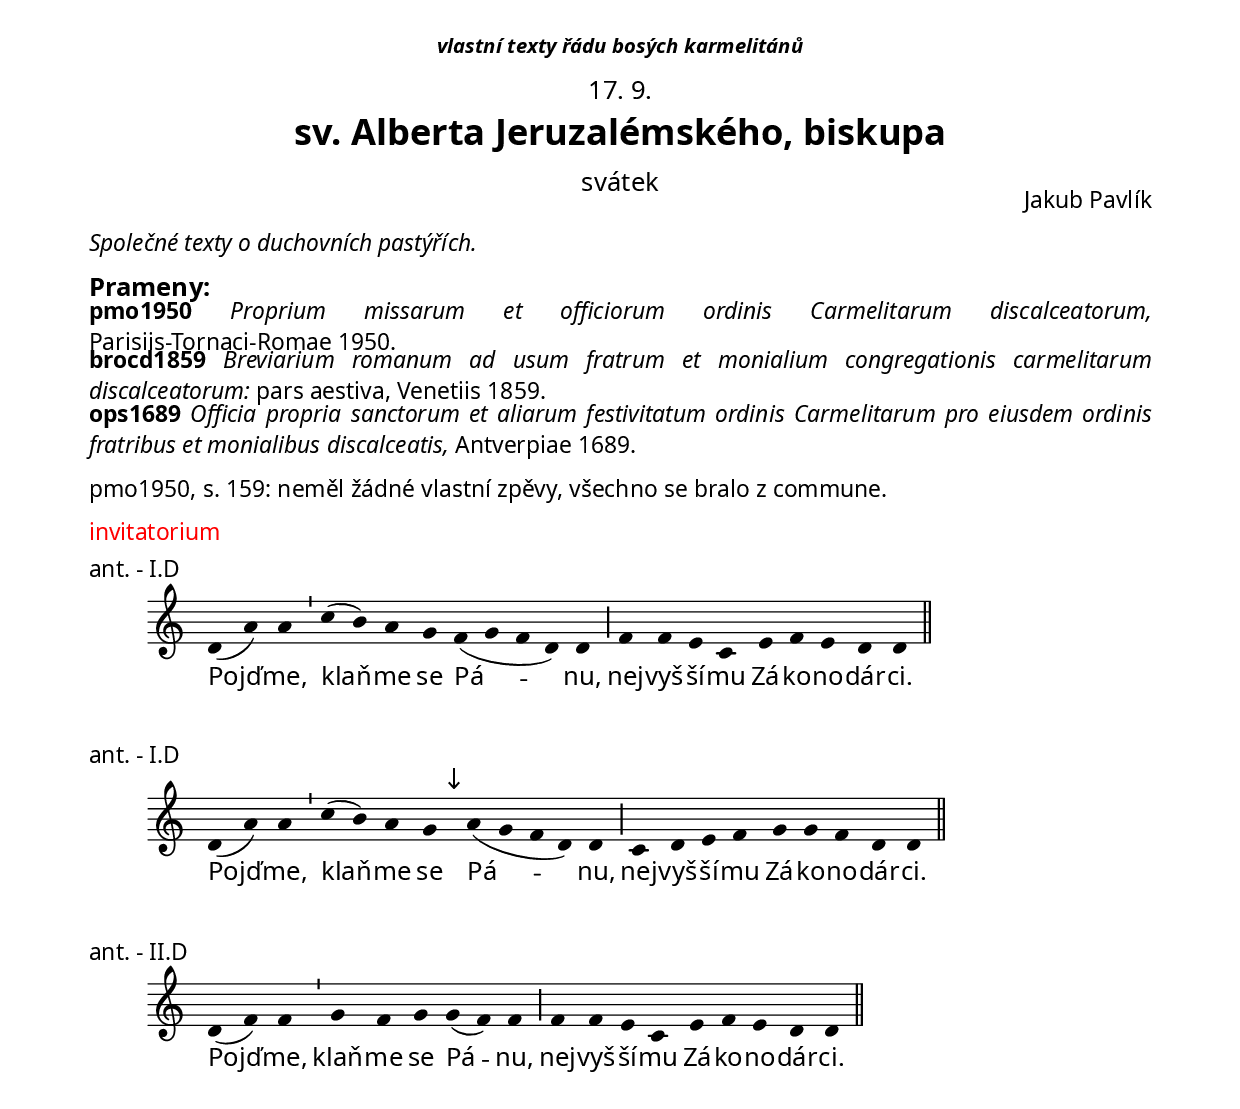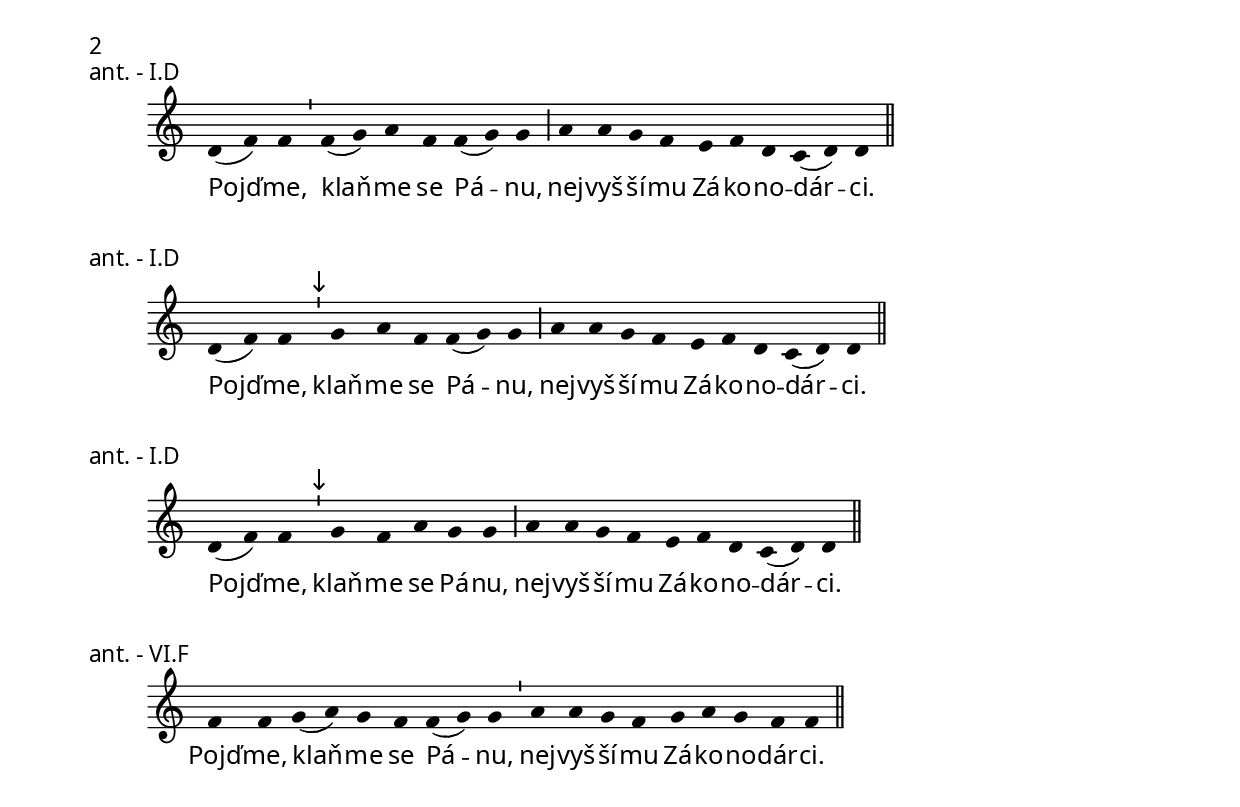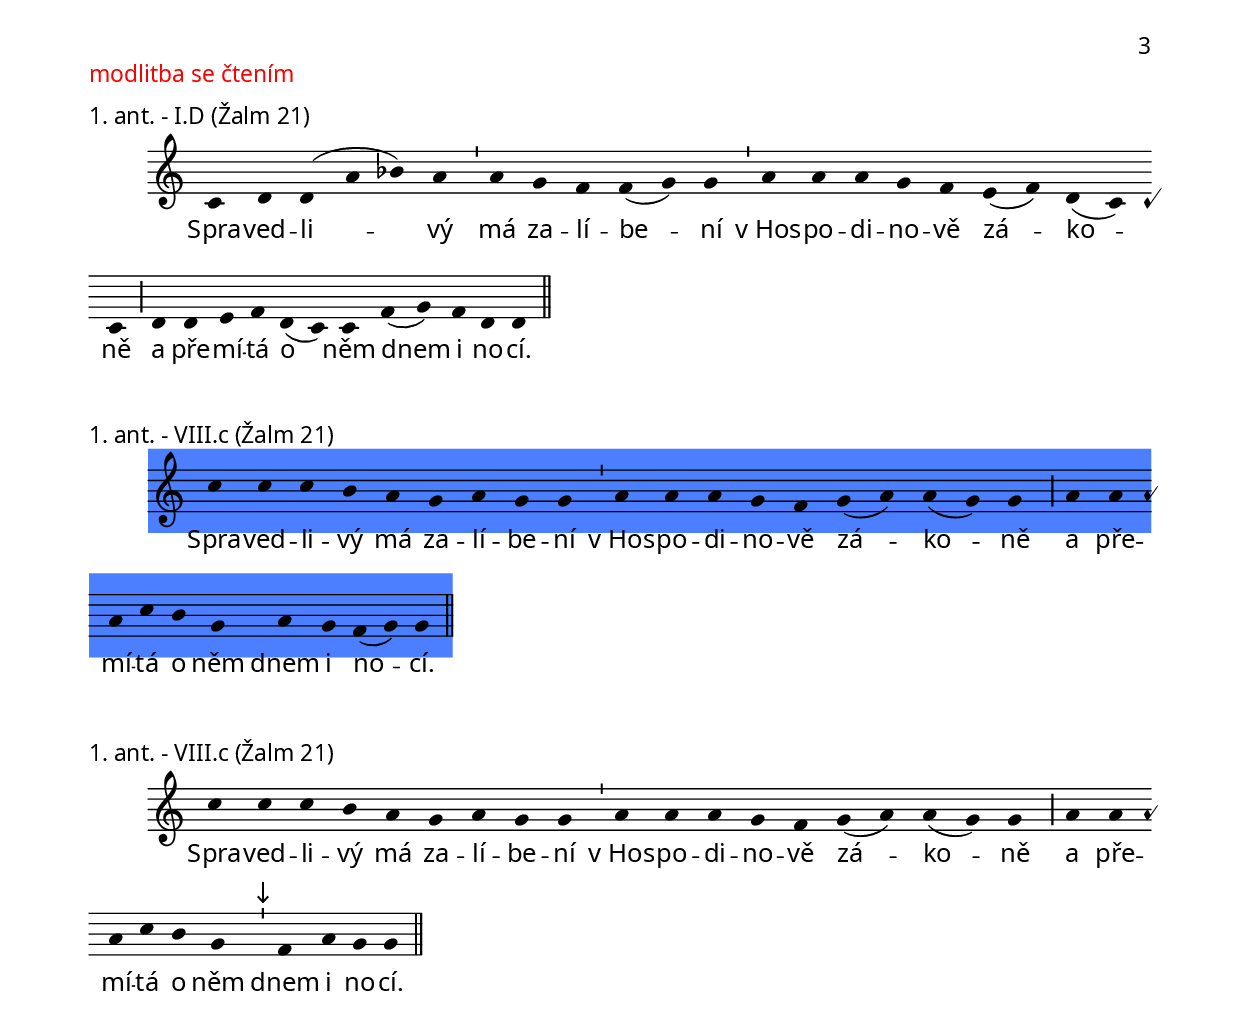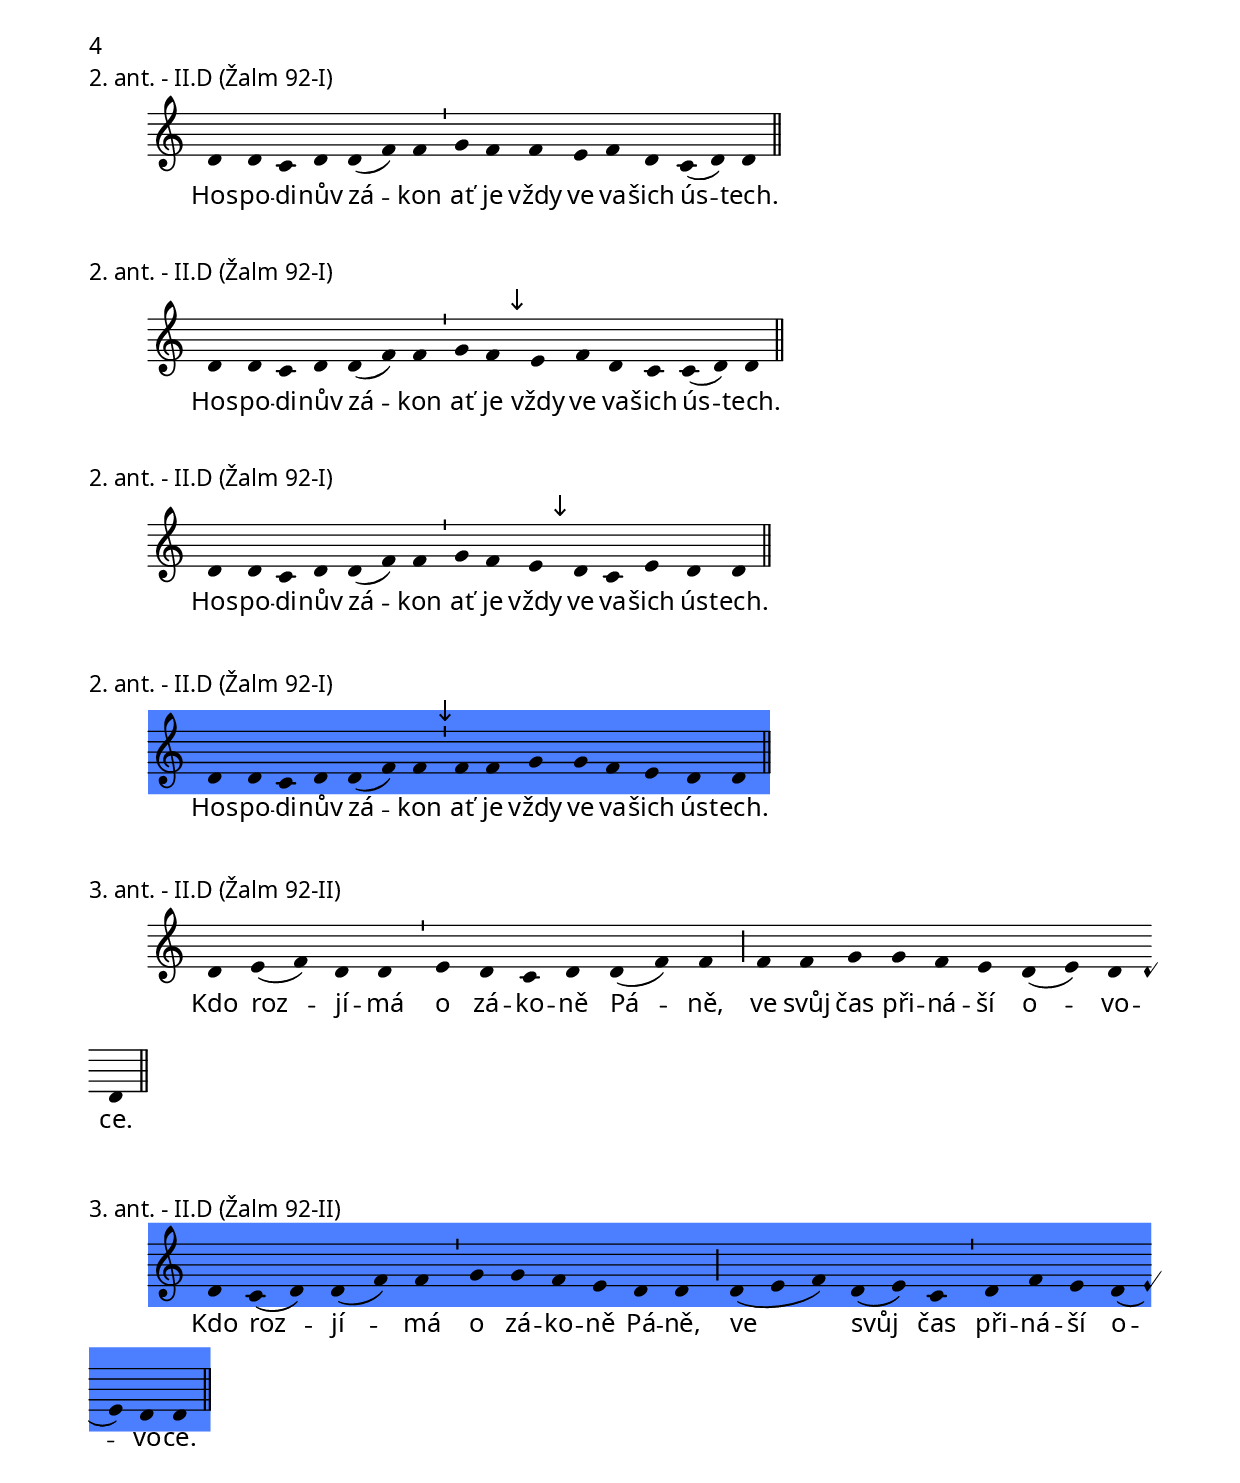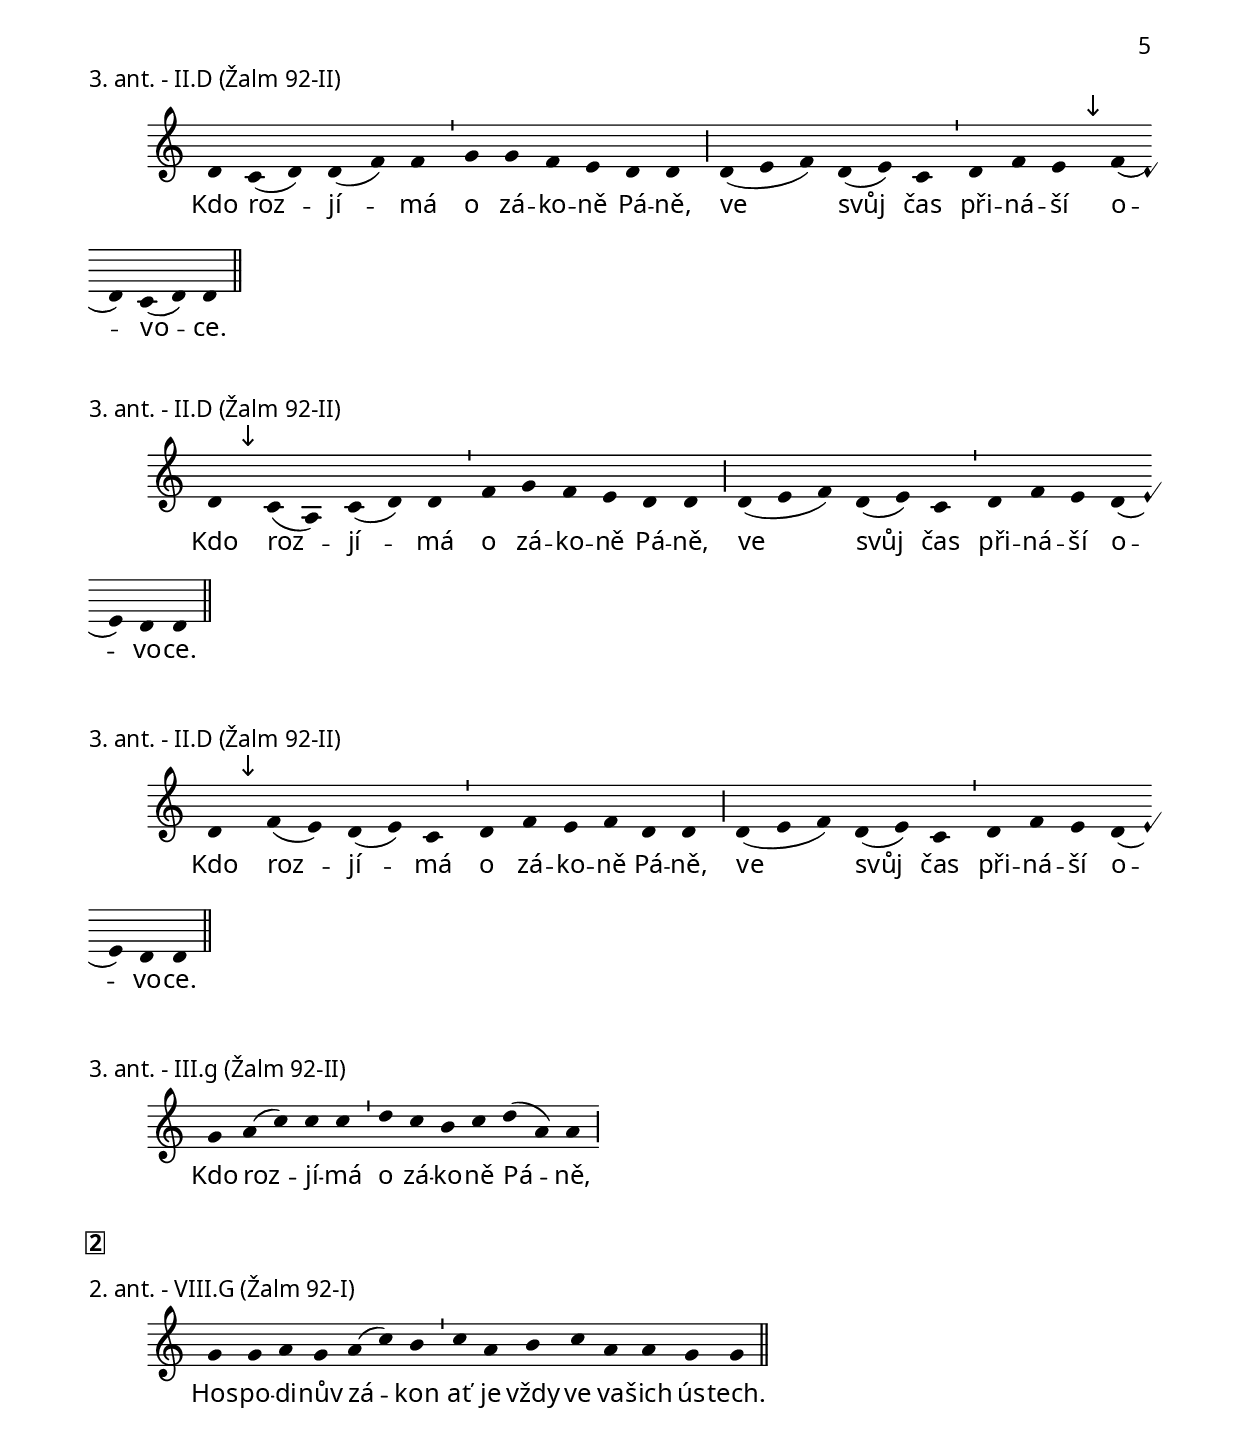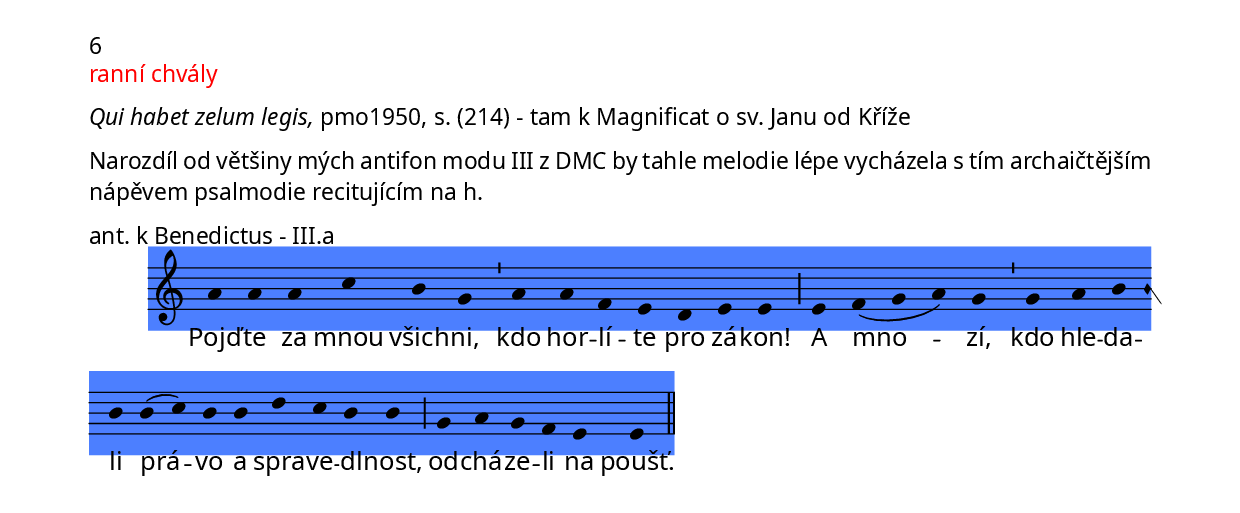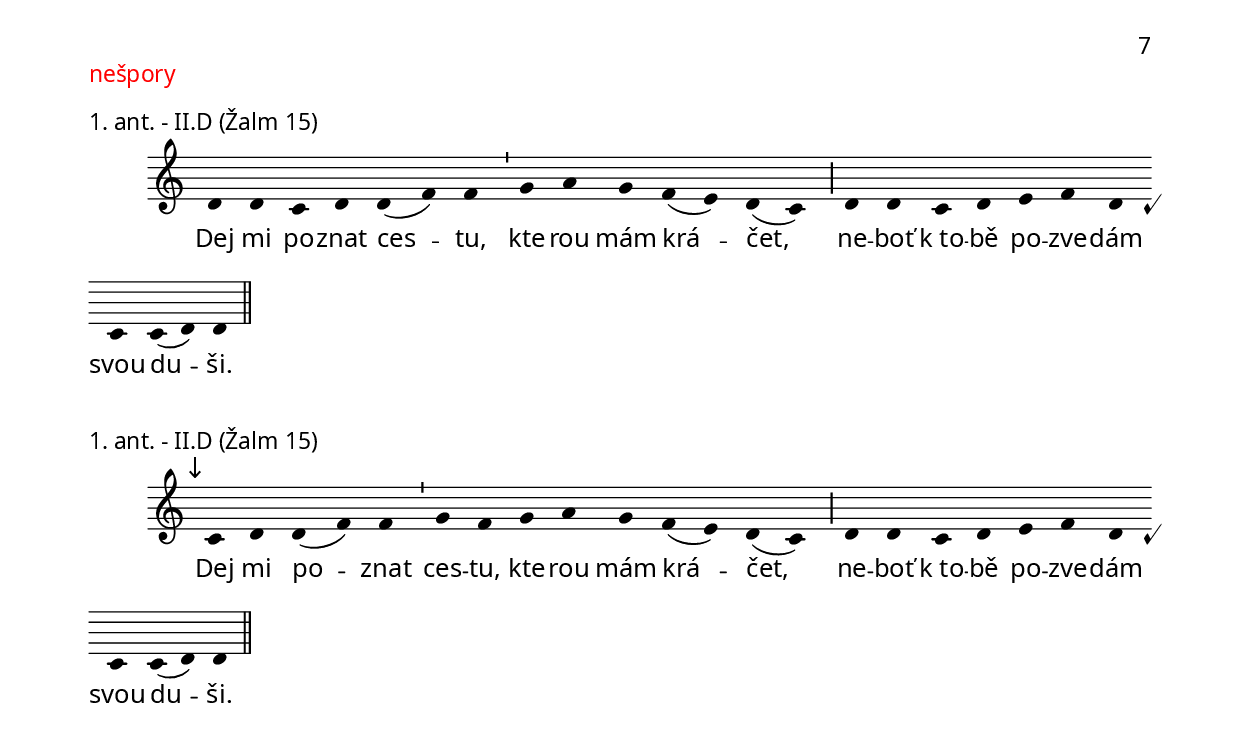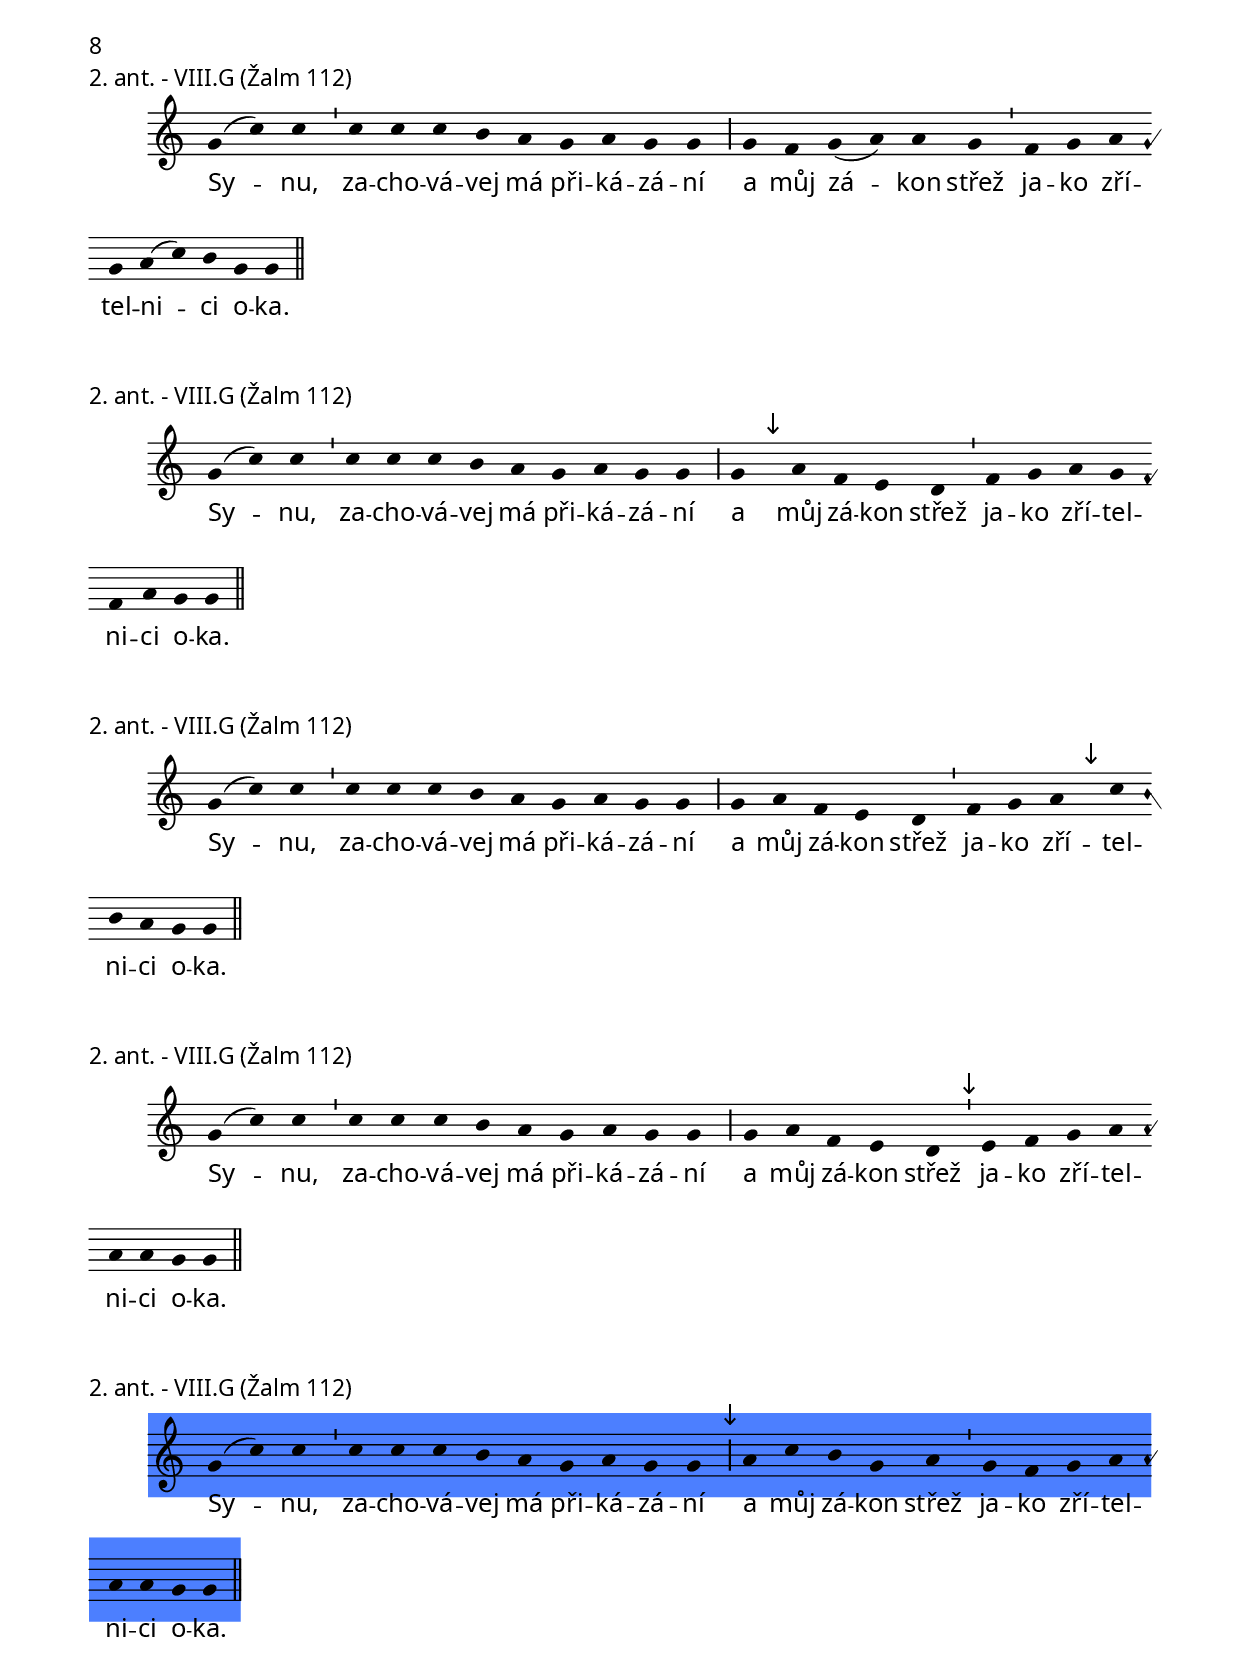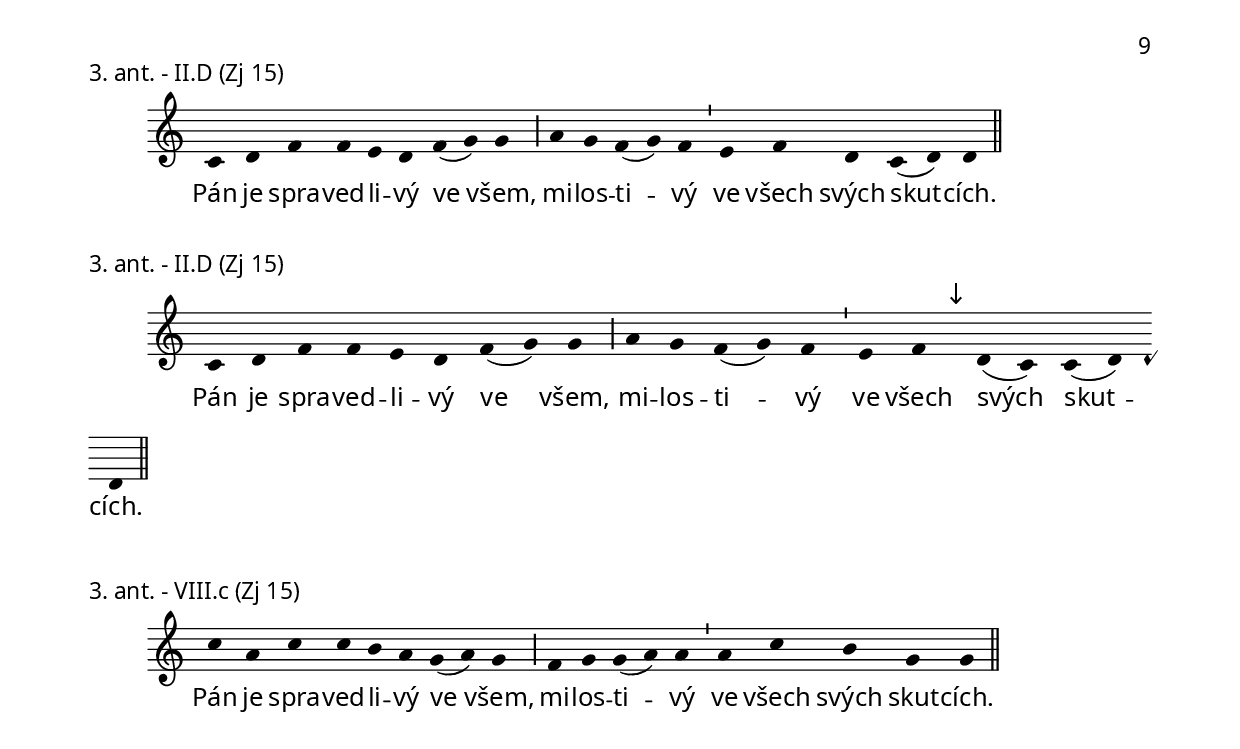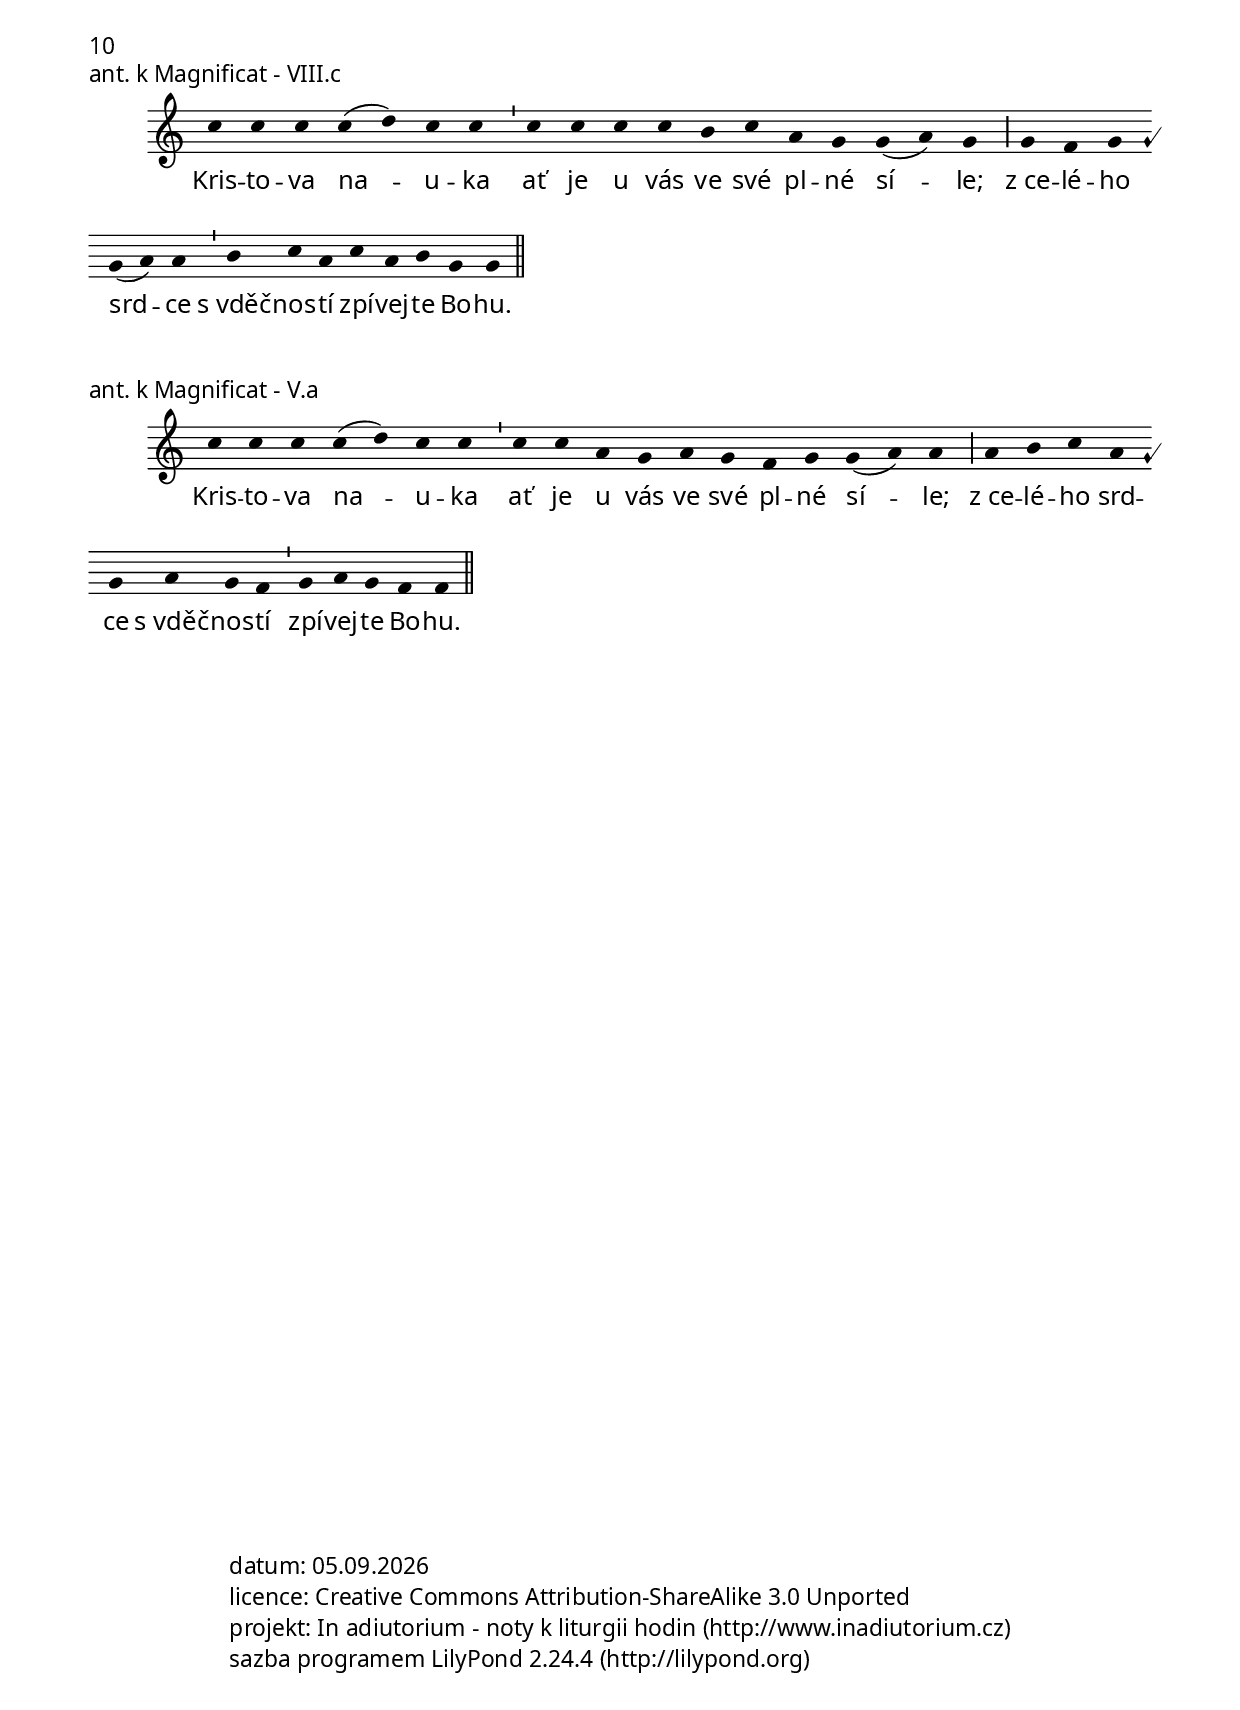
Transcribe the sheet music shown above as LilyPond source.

\version "2.19.80"

\include "../../spolecne.ly"
\include "../../../spolecne/reholni.ly"
\include "../../../dilyresponsorii.ly"
\version "2.12.0"

textyOCD = "vlastní texty řádu bosých karmelitánů"

% vsechny zname prameny, pro pouziti ve variationes
pramenyOCDvse = \markuplist{
  \large\bold{Prameny:}

  \justify\with-url "https://media.musicasacra.com/pdf/carmelite/Proprium_Carmelitarum.pdf" {
    \bold{pmo1950}
    \italic{Proprium missarum et officiorum ordinis Carmelitarum discalceatorum,}
    Parisiis-Tornaci-Romae 1950.
  }

  \justify\with-url "https://www.google.cz/books/edition/Breviarium_romanum_ad_usum_fratrum_et_mo/AKp_pww1OtMC?hl=cs&gbpv=1&pg=PA576&printsec=frontcover" {
    \bold{brocd1859}
    \italic{
      Breviarium romanum
      ad usum fratrum et monialium congregationis carmelitarum discalceatorum:
    }
    pars aestiva,
    Venetiis 1859.
  }

  \justify\with-url "https://www.google.cz/books/edition/Officia_propria_Sanctorum_et_aliarum_fes/9zFFAAAAcAAJ?hl=cs&gbpv=1&pg=PA285&printsec=frontcover" {
    \bold{ops1689}
    \italic{
      Officia propria sanctorum et aliarum festivitatum ordinis Carmelitarum
      pro eiusdem ordinis fratribus et monialibus discalceatis,
    }
    Antverpiae 1689.
  }
}


\header {
  title = \markup\titleSvatek
            "sv. Alberta Jeruzalémského, biskupa"
            svátek
            "17. 9."
            \textyOCD
  composer = "Jakub Pavlík"
}

\markup\communia #'(#:pastyr)

\markuplist\pramenyOCDvse
\markup\justify{
  pmo1950, s. 159:
  neměl žádné vlastní zpěvy, všechno se bralo z commune.
}

\markup {\nadpisHodinka {"invitatorium"}}

\score {
  \relative c' {
    \choralniRezim
    d4( a') a \barMin
    c( b) a g f( g f d) d \barMaior
    f f e c e f e d d \barFinalis
  }
  \addlyrics {
    Pojď -- me, klaň -- me se Pá -- nu,
    nej -- vyš -- ší -- mu Zá -- ko -- no -- dár -- ci.
  }
  \header {
    quid = "ant."
    modus = "I"
    differentia = "D"
    psalmus = ""
    id = "invit"
    piece = \markup {\sestavTitulekBezZalmu}
  }
}

\score {
  \relative c' {
    \choralniRezim
    d4( a') a \barMin
    c( b) a g \mark\sipka a( g f d) d \barMaior
    c d e f g g f d d \barFinalis
  }
  \addlyrics {
    Pojď -- me, klaň -- me se Pá -- nu,
    nej -- vyš -- ší -- mu Zá -- ko -- no -- dár -- ci.
  }
  \header {
    quid = "ant."
    modus = "I"
    differentia = "D"
    psalmus = ""
    id = "invit"
    piece = \markup {\sestavTitulekBezZalmu}
  }
}

\score {
  \relative c' {
    \choralniRezim
    d4( f) f \barMin g f g g( f) f \barMaior
    f f e c e f e d d \barFinalis
  }
  \addlyrics {
    Pojď -- me, klaň -- me se Pá -- nu,
    nej -- vyš -- ší -- mu Zá -- ko -- no -- dár -- ci.
  }
  \header {
    quid = "ant."
    modus = "II"
    differentia = "D"
    psalmus = ""
    id = "invit"
    piece = \markup {\sestavTitulekBezZalmu}
  }
}

\score {
  \relative c' {
    \choralniRezim
    d4( f) f \barMin f( g) a f f( g) g \barMaior
    a a g f e f d c( d) d \barFinalis
  }
  \addlyrics {
    Pojď -- me, klaň -- me se Pá -- nu,
    nej -- vyš -- ší -- mu Zá -- ko -- no -- dár -- ci.
  }
  \header {
    quid = "ant."
    modus = "I"
    differentia = "D"
    psalmus = ""
    id = "invit"
    piece = \markup {\sestavTitulekBezZalmu}
  }
}

\score {
  \relative c' {
    \choralniRezim
    d4( f) f \barMin \mark\sipka g a f f( g) g \barMaior
    a a g f e f d c( d) d \barFinalis
  }
  \addlyrics {
    Pojď -- me, klaň -- me se Pá -- nu,
    nej -- vyš -- ší -- mu Zá -- ko -- no -- dár -- ci.
  }
  \header {
    quid = "ant."
    modus = "I"
    differentia = "D"
    psalmus = ""
    id = "invit"
    piece = \markup {\sestavTitulekBezZalmu}
  }
}

\score {
  \relative c' {
    \choralniRezim
    d4( f) f \barMin \mark\sipka g f a g g \barMaior
    a a g f e f d c( d) d \barFinalis
  }
  \addlyrics {
    Pojď -- me, klaň -- me se Pá -- nu,
    nej -- vyš -- ší -- mu Zá -- ko -- no -- dár -- ci.
  }
  \header {
    quid = "ant."
    modus = "I"
    differentia = "D"
    psalmus = ""
    id = "invit"
    piece = \markup {\sestavTitulekBezZalmu}
  }
}

\score {
  \relative c' {
    \choralniRezim
    f4 f g( a) g f f( g) g \barMin
    a a g f g a g f f \barFinalis
  }
  \addlyrics {
    Pojď -- me, klaň -- me se Pá -- nu,
    nej -- vyš -- ší -- mu Zá -- ko -- no -- dár -- ci.
  }
  \header {
    quid = "ant."
    modus = "VI"
    differentia = "F"
    psalmus = ""
    id = "invit"
    piece = \markup {\sestavTitulekBezZalmu}
  }
}

\pageBreak

\markup {\nadpisHodinka {"modlitba se čtením"}}

\score {
  \relative c' {
    \choralniRezim
    c4 d d( a' bes) a \barMin
    a g f f( g) g \barMin
    a a a g f e( f) d( c) c \barMaior
    d d e f d( c) c f( g) f d d \barFinalis
  }
  \addlyrics {
    Spra -- ved -- li -- vý
    má za -- lí -- be -- ní
    v_Hos -- po -- di -- no -- vě zá -- ko -- ně
    a pře -- mí -- tá o něm dnem i no -- cí.
  }
  \header {
    quid = "1. ant."
    modus = "I"
    differentia = "D"
    psalmus = "Žalm 21"
    id = "mc-a1"
    piece = \markup {\sestavTitulek}
  }
}

\score {
  \relative c'' {
    \zvyraznovacModry
    \choralniRezim
    c4 c c b a g a g g \barMin
    a a a g f g( a) a( g) g \barMaior
    a a a c b g a g f( g) g \barFinalis
  }
  \addlyrics {
    Spra -- ved -- li -- vý má za -- lí -- be -- ní
    v_Hos -- po -- di -- no -- vě zá -- ko -- ně
    a pře -- mí -- tá o něm dnem i no -- cí.
  }
  \header {
    quid = "1. ant."
    modus = "VIII"
    differentia = "c"
    psalmus = "Žalm 21"
    id = "mc-a1"
    piece = \markup {\sestavTitulek}
  }
}

\score {
  \relative c'' {
    \choralniRezim
    c4 c c b a g a g g \barMin
    a a a g f g( a) a( g) g \barMaior
    a a a c b g \mark\sipka \barMin
    f a g g \barFinalis
  }
  \addlyrics {
    Spra -- ved -- li -- vý má za -- lí -- be -- ní
    v_Hos -- po -- di -- no -- vě zá -- ko -- ně
    a pře -- mí -- tá o něm
    dnem i no -- cí.
  }
  \header {
    quid = "1. ant."
    modus = "VIII"
    differentia = "c"
    psalmus = "Žalm 21"
    id = "mc-a1"
    piece = \markup {\sestavTitulek}
  }
}

\pageBreak

\score {
  \relative c' {
    \choralniRezim
    d4 d c d d( f) f \barMin
    g f f e f d c( d) d \barFinalis
  }
  \addlyrics {
    Hos -- po -- di -- nův zá -- kon
    ať je vždy ve va -- šich ús -- tech.
  }
  \header {
    quid = "2. ant."
    modus = "II"
    differentia = "D"
    psalmus = "Žalm 92-I"
    id = "mc-a2"
    piece = \markup {\sestavTitulek}
  }
}

\score {
  \relative c' {
    \choralniRezim
    d4 d c d d( f) f \barMin
    g f \mark\sipka e f d c c( d) d \barFinalis
  }
  \addlyrics {
    Hos -- po -- di -- nův zá -- kon
    ať je vždy ve va -- šich ús -- tech.
  }
  \header {
    quid = "2. ant."
    modus = "II"
    differentia = "D"
    psalmus = "Žalm 92-I"
    id = "mc-a2"
    piece = \markup {\sestavTitulek}
  }
}

\score {
  \relative c' {
    \choralniRezim
    d4 d c d d( f) f \barMin
    g f e \mark\sipka d c e d d \barFinalis
  }
  \addlyrics {
    Hos -- po -- di -- nův zá -- kon
    ať je vždy ve va -- šich ús -- tech.
  }
  \header {
    quid = "2. ant."
    modus = "II"
    differentia = "D"
    psalmus = "Žalm 92-I"
    id = "mc-a2"
    piece = \markup {\sestavTitulek}
  }
}

\score {
  \relative c' {
    \zvyraznovacModry
    \choralniRezim
    d4 d c d d( f) f \barMin
    \mark\sipka f f g g f e d d \barFinalis
  }
  \addlyrics {
    Hos -- po -- di -- nův zá -- kon
    ať je vždy ve va -- šich ús -- tech.
  }
  \header {
    quid = "2. ant."
    modus = "II"
    differentia = "D"
    psalmus = "Žalm 92-I"
    id = "mc-a2"
    piece = \markup {\sestavTitulek}
  }
}

\score {
  \relative c' {
    \choralniRezim
    d4 e( f) d d \barMin e d c d d( f) f \barMaior
    f f g g f e d( e) d d \barFinalis
  }
  \addlyrics {
    Kdo roz -- jí -- má o zá -- ko -- ně Pá -- ně,
    ve svůj čas při -- ná -- ší o -- vo -- ce.
  }
  \header {
    quid = "3. ant."
    modus = "II"
    differentia = "D"
    psalmus = "Žalm 92-II"
    id = "mc-a3"
    piece = \markup {\sestavTitulek}
  }
}

\score {
  \relative c' {
    \zvyraznovacModry
    \choralniRezim
    d4 c( d) d( f) f \barMin g g f e d d \barMaior
    d( e f) d( e) c \barMin d f e d( e) d d \barFinalis
  }
  \addlyrics {
    Kdo roz -- jí -- má o zá -- ko -- ně Pá -- ně,
    ve svůj čas při -- ná -- ší o -- vo -- ce.
  }
  \header {
    quid = "3. ant."
    modus = "II"
    differentia = "D"
    psalmus = "Žalm 92-II"
    id = "mc-a3"
    piece = \markup {\sestavTitulek}
  }
}

\score {
  \relative c' {
    \choralniRezim
    d4 c( d) d( f) f \barMin g g f e d d \barMaior
    d( e f) d( e) c \barMin d f e \mark\sipka f( d) c( d) d \barFinalis
  }
  \addlyrics {
    Kdo roz -- jí -- má o zá -- ko -- ně Pá -- ně,
    ve svůj čas při -- ná -- ší o -- vo -- ce.
  }
  \header {
    quid = "3. ant."
    modus = "II"
    differentia = "D"
    psalmus = "Žalm 92-II"
    id = "mc-a3"
    piece = \markup {\sestavTitulek}
  }
}

\score {
  \relative c' {
    \choralniRezim
    d4 \mark\sipka c( a) c( d) d \barMin f g f e d d \barMaior
    d( e f) d( e) c \barMin d f e d( e) d d \barFinalis
  }
  \addlyrics {
    Kdo roz -- jí -- má o zá -- ko -- ně Pá -- ně,
    ve svůj čas při -- ná -- ší o -- vo -- ce.
  }
  \header {
    quid = "3. ant."
    modus = "II"
    differentia = "D"
    psalmus = "Žalm 92-II"
    id = "mc-a3"
    piece = \markup {\sestavTitulek}
  }
}

\score {
  \relative c' {
    \choralniRezim
    d4 \mark\sipka f( e) d( e) c \barMin d f e f d d \barMaior
    d( e f) d( e) c \barMin d f e d( e) d d \barFinalis
  }
  \addlyrics {
    Kdo roz -- jí -- má o zá -- ko -- ně Pá -- ně,
    ve svůj čas při -- ná -- ší o -- vo -- ce.
  }
  \header {
    quid = "3. ant."
    modus = "II"
    differentia = "D"
    psalmus = "Žalm 92-II"
    id = "mc-a3"
    piece = \markup {\sestavTitulek}
  }
}

\score {
  \relative c'' {
    \choralniRezim
    g4 a( c) c c \barMin d c b c d( a) a \barMaior
  }
  \addlyrics {
    Kdo roz -- jí -- má o zá -- ko -- ně Pá -- ně,
    ve svůj čas při -- ná -- ší o -- vo -- ce.
  }
  \header {
    quid = "3. ant."
    modus = "III"
    differentia = "g"
    psalmus = "Žalm 92-II"
    id = "mc-a3"
    piece = \markup {\sestavTitulek}
  }
}

\markup\nadpisSkupiny 2

\score {
  \relative c'' {
    \choralniRezim
    g4 g a g a( c) b \barMin
    c a b c a a g g \barFinalis
  }
  \addlyrics {
    Hos -- po -- di -- nův zá -- kon
    ať je vždy ve va -- šich ús -- tech.
  }
  \header {
    quid = "2. ant."
    modus = "VIII"
    differentia = "G"
    psalmus = "Žalm 92-I"
    id = "mc-a2"
    piece = \markup {\sestavTitulek}
  }
}

\pageBreak

\markup {\nadpisHodinka {"ranní chvály"}}

\markup\justify{
  \italic{Qui habet zelum legis,} pmo1950, s. (214)
  - tam k Magnificat o sv. Janu od Kříže
}

\markup\justify{
  Narozdíl od většiny mých antifon modu III z DMC
  by tahle melodie lépe vycházela s tím archaičtějším nápěvem psalmodie
  recitujícím na h.
}
\score {
  \relative c'' {
    \zvyraznovacModry
    \choralniRezim
    a4 a a c b g \barMin
    a a f e d e e \barMaior
    e f( g a) g \barMin
    g a b b b( c) b b d c b b \barMaior
    g a g f e e \barFinalis
  }
  \addlyrics {
    Pojď -- te za mnou všich -- ni,
    kdo hor -- lí -- te pro zá -- kon!
    A mno -- zí,
    kdo hle -- da -- li prá -- vo a spra -- ve -- dl -- nost,
    od -- chá -- ze -- li na poušť.
  }
  \header {
    quid = "ant. k Benedictus"
    modus = "III"
    differentia = "a"
    psalmus = ""
    id = "rch-aben"
    piece = \markup {\sestavTitulekBezZalmu}
  }
}

\pageBreak

\markup {\nadpisHodinka {"nešpory"}}

\score {
  \relative c' {
    \choralniRezim
    d4 d c d d( f) f \barMin
    g a g f( e) d( c) \barMaior
    d d c d e f d c c( d) d \barFinalis
  }
  \addlyrics {
    Dej mi po -- znat ces -- tu,
    kte -- rou mám krá -- čet,
    ne -- boť k_to -- bě po -- zve -- dám svou du -- ši.
  }
  \header {
    quid = "1. ant."
    modus = "II"
    differentia = "D"
    psalmus = "Žalm 15"
    id = "ne-a1"
    piece = \markup {\sestavTitulek}
  }
}

\score {
  \relative c' {
    \choralniRezim
    \mark\sipka c4 d d( f) f \barMin
    g f g a g f( e) d( c) \barMaior
    d d c d e f d c c( d) d \barFinalis
  }
  \addlyrics {
    Dej mi po -- znat
    ces -- tu, kte -- rou mám krá -- čet,
    ne -- boť k_to -- bě po -- zve -- dám svou du -- ši.
  }
  \header {
    quid = "1. ant."
    modus = "II"
    differentia = "D"
    psalmus = "Žalm 15"
    id = "ne-a1"
    piece = \markup {\sestavTitulek}
  }
}

\pageBreak

\score {
  \relative c'' {
    \choralniRezim
    g4( c) c \barMin c c c b a g a g g \barMaior
    g f g( a) a g \barMin f g a g a( c) b g g \barFinalis
  }
  \addlyrics {
    Sy -- nu, za -- cho -- vá -- vej má při -- ká -- zá -- ní
    a můj zá -- kon střež
    ja -- ko zří -- tel -- ni -- ci o -- ka.
  }
  \header {
    quid = "2. ant."
    modus = "VIII"
    differentia = "G"
    psalmus = "Žalm 112"
    fial = "commune/commune_reholnikatd.ly#vych-amag?cast=1"
    id = "ne-a2"
    piece = \markup {\sestavTitulek}
  }
}

\score {
  \relative c'' {
    \choralniRezim
    g4( c) c \barMin c c c b a g a g g \barMaior
    g \mark\sipka a f e d \barMin f g a g f a g g \barFinalis
  }
  \addlyrics {
    Sy -- nu, za -- cho -- vá -- vej má při -- ká -- zá -- ní
    a můj zá -- kon střež
    ja -- ko zří -- tel -- ni -- ci o -- ka.
  }
  \header {
    quid = "2. ant."
    modus = "VIII"
    differentia = "G"
    psalmus = "Žalm 112"
    fial = "commune/commune_reholnikatd.ly#vych-amag?cast=1"
    id = "ne-a2"
    piece = \markup {\sestavTitulek}
  }
}

\score {
  \relative c'' {
    \choralniRezim
    g4( c) c \barMin c c c b a g a g g \barMaior
    g a f e d \barMin f g a \mark\sipka c b a g g \barFinalis
  }
  \addlyrics {
    Sy -- nu, za -- cho -- vá -- vej má při -- ká -- zá -- ní
    a můj zá -- kon střež
    ja -- ko zří -- tel -- ni -- ci o -- ka.
  }
  \header {
    quid = "2. ant."
    modus = "VIII"
    differentia = "G"
    psalmus = "Žalm 112"
    fial = "commune/commune_reholnikatd.ly#vych-amag?cast=1"
    id = "ne-a2"
    piece = \markup {\sestavTitulek}
  }
}

\score {
  \relative c'' {
    \choralniRezim
    g4( c) c \barMin c c c b a g a g g \barMaior
    g a f e d \barMin \mark\sipka e f g a a a g g \barFinalis
  }
  \addlyrics {
    Sy -- nu, za -- cho -- vá -- vej má při -- ká -- zá -- ní
    a můj zá -- kon střež
    ja -- ko zří -- tel -- ni -- ci o -- ka.
  }
  \header {
    quid = "2. ant."
    modus = "VIII"
    differentia = "G"
    psalmus = "Žalm 112"
    fial = "commune/commune_reholnikatd.ly#vych-amag?cast=1"
    id = "ne-a2"
    piece = \markup {\sestavTitulek}
  }
}

\score {
  \relative c'' {
    \zvyraznovacModry
    \choralniRezim
    g4( c) c \barMin c c c b a g a g g \barMaior
    \mark\sipka a c b g a \barMin g f g a a a g g \barFinalis
  }
  \addlyrics {
    Sy -- nu, za -- cho -- vá -- vej má při -- ká -- zá -- ní
    a můj zá -- kon střež
    ja -- ko zří -- tel -- ni -- ci o -- ka.
  }
  \header {
    quid = "2. ant."
    modus = "VIII"
    differentia = "G"
    psalmus = "Žalm 112"
    fial = "commune/commune_reholnikatd.ly#vych-amag?cast=1"
    id = "ne-a2"
    piece = \markup {\sestavTitulek}
  }
}

\pageBreak

\score {
  \relative c' {
    \choralniRezim
    c4 d f f e d f( g) g \barMaior
    a g f( g) f \barMin
    e f d c( d) d \barFinalis
  }
  \addlyrics {
    Pán je spra -- ved -- li -- vý ve všem,
    mi -- los -- ti -- vý
    ve všech svých skut -- cích.
  }
  \header {
    quid = "3. ant."
    modus = "II"
    differentia = "D"
    psalmus = "Zj 15"
    id = "ne-a3"
    piece = \markup {\sestavTitulek}
  }
}

\score {
  \relative c' {
    \choralniRezim
    c4 d f f e d f( g) g \barMaior
    a g f( g) f \barMin
    e f \mark\sipka d( c) c( d) d \barFinalis
  }
  \addlyrics {
    Pán je spra -- ved -- li -- vý ve všem,
    mi -- los -- ti -- vý
    ve všech svých skut -- cích.
  }
  \header {
    quid = "3. ant."
    modus = "II"
    differentia = "D"
    psalmus = "Zj 15"
    id = "ne-a3"
    piece = \markup {\sestavTitulek}
  }
}

\score {
  \relative c'' {
    \choralniRezim
    c4 a c c b a g( a) g \barMaior
    f g g( a) a \barMin
    a c b g g \barFinalis
  }
  \addlyrics {
    Pán je spra -- ved -- li -- vý ve všem,
    mi -- los -- ti -- vý
    ve všech svých skut -- cích.
  }
  \header {
    quid = "3. ant."
    modus = "VIII"
    differentia = "c"
    psalmus = "Zj 15"
    id = "ne-a3"
    piece = \markup {\sestavTitulek}
  }
}

\pageBreak

\score {
  \relative c'' {
    \choralniRezim
    c4 c c c( d) c c \barMin
    c c c c b c a g g( a) g \barMaior
    g f g g( a) a \barMin
    b c a c a b g g \barFinalis
  }
  \addlyrics {
    Kris -- to -- va na -- u -- ka
    ať je u vás ve své pl -- né sí -- le;
    z_ce -- lé -- ho srd -- ce
    s_vděč -- nos -- tí zpí -- vej -- te Bo -- hu.
  }
  \header {
    quid = "ant. k Magnificat"
    modus = "VIII"
    differentia = "c"
    psalmus = ""
    id = "ne-amag"
    piece = \markup {\sestavTitulekBezZalmu}
  }
}

\score {
  \relative c'' {
    \choralniRezim
    c4 c c c( d) c c \barMin
    c c a g a g f g g( a) a \barMaior
    a b c a g a g f \barMin
    g a g f f \barFinalis
  }
  \addlyrics {
    Kris -- to -- va na -- u -- ka
    ať je u vás ve své pl -- né sí -- le;
    z_ce -- lé -- ho srd -- ce
    s_vděč -- nos -- tí zpí -- vej -- te Bo -- hu.
  }
  \header {
    quid = "ant. k Magnificat"
    modus = "V"
    differentia = "a"
    psalmus = ""
    id = "ne-amag"
    piece = \markup {\sestavTitulekBezZalmu}
  }
}
